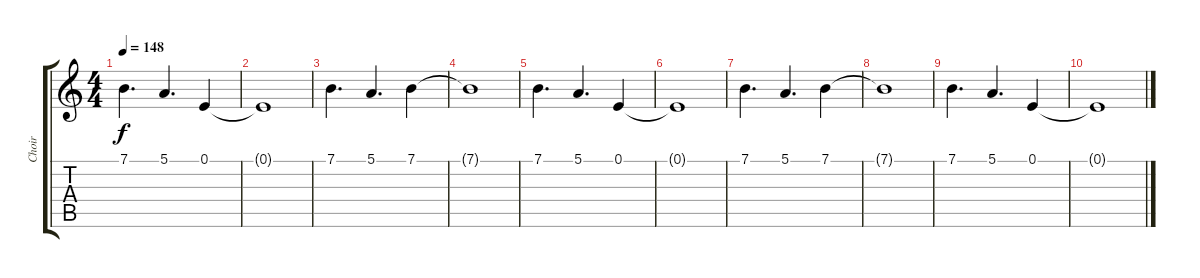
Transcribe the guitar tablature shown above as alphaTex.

\track ("Choir" "Choir") {instrument pad4choir}
\staff {score tabs}
\tuning (E4 B3 G3 D3 A2 E2) {hide}
\ts (4 4)
\tempo 148
\clef g2
\ks c
7.1.4{d dy f} 5.1.4{d} 0.1.4 |
0.1{t}.1 |
7.1.4{d} 5.1.4{d} 7.1.4 |
7.1{t}.1 |
7.1.4{d} 5.1.4{d} 0.1.4 |
0.1{t}.1 |
7.1.4{d} 5.1.4{d} 7.1.4 |
7.1{t}.1 |
7.1.4{d} 5.1.4{d} 0.1.4 |
0.1{t}.1
